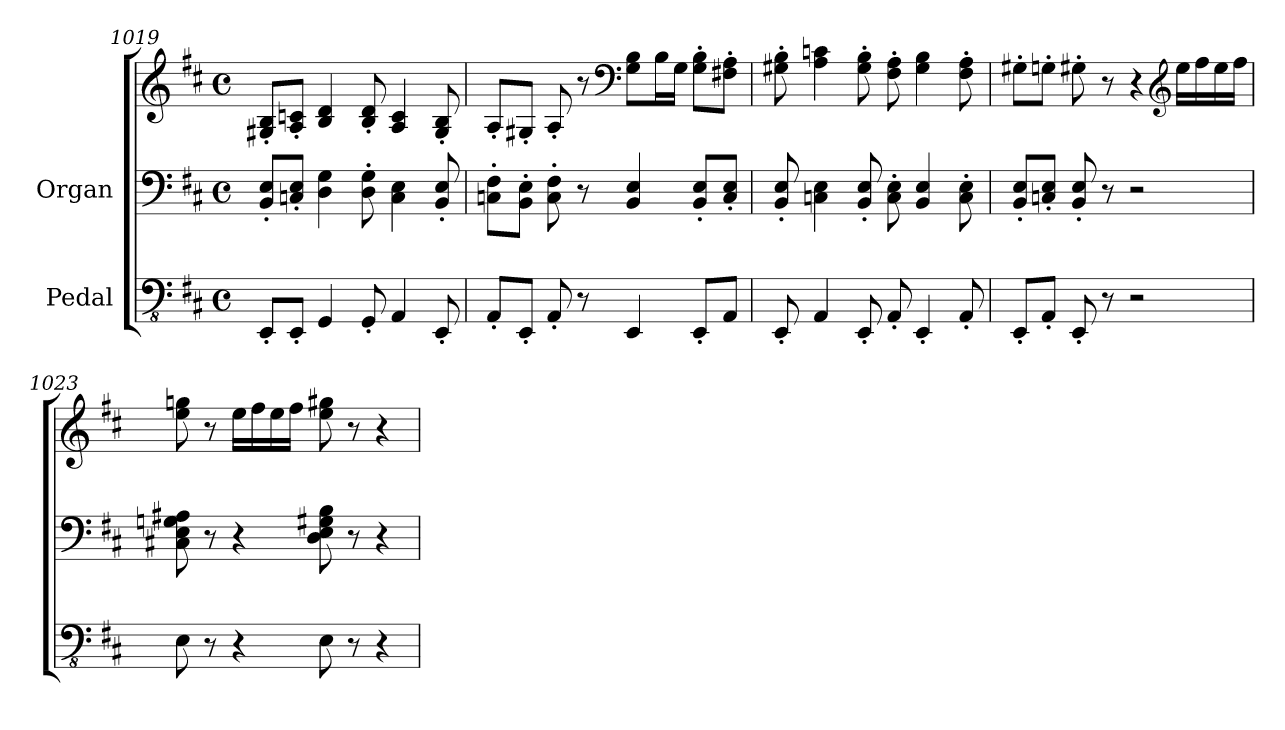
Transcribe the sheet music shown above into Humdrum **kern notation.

**kern	**kern	**kern
*part2	*part1	*part1
*staff3	*staff2	*staff1
*I"Pedal	*I"Organ	*
!!LO:LB:g=z
*clefFv4	*clefF4	*clefG2
*k[f#c#]	*k[f#c#]	*k[f#c#]
*M4/4	*M4/4	*M4/4
*met(c)	*met(c)	*met(c)
=1019	=1019	=1019
8EEE'/L	8BB/' 8E/'L	8G#X/' 8B/'L
8EEE'/J	8Cn/' 8E/'J	8A/' 8cn/'J
4GGG/	4D\ 4G\	4B/ 4d/
8GGG'/	8D\' 8G\'	8B/' 8d/'
4AAA/	4C\ 4E\	4A/ 4c/
8EEE'/	8BB/' 8E/'	8G#/' 8B/'
=1020	=1020	=1020
8AAA'/L	8Cn\' 8F#\'L	8A'/L
8EEE'/J	8BB\' 8E\'J	8G#X'/J
8AAA'/	8C\' 8F#\'	8A'/
8r	8r	8r
*	*	*clefF4
4EEE/	4BB/ 4E/	8G#\ 8B\L
.	.	16B\L
.	.	16G#\JJ
8EEE'/L	8BB/' 8E/'L	8G#\' 8B\'L
8AAA/J	8C/' 8E/'J	8F#X\' 8A\'J
=1021	=1021	=1021
8EEE'/	8BB/' 8E/'	8G#X\' 8B\'
4AAA/	4Cn\ 4E\	4A\ 4cn\
8EEE'/	8BB/' 8E/'	8G#\' 8B\'
8AAA'/	8C\' 8E\'	8F#\' 8A\'
4EEE'/	4BB/ 4E/	4G#\ 4B\
8AAA'/	8C\' 8E\'	8F#\' 8A\'
=1022	=1022	=1022
8EEE'/L	8BB/' 8E/'L	8G#X'\L
8AAA'/J	8Cn/' 8E/'J	8Gn'\J
8EEE'/	8BB/' 8E/'	8G#X'\
8r	8r	8r
2r	2r	4r
*	*	*clefG2
.	.	16ee\LL
.	.	16ff#\
.	.	16ee\
.	.	16ff#\JJ
!!LO:PB:g=z
=1023	=1023	=1023
8EE\	8C#X\ 8E\ 8Gn\ 8A#X\	8ee\ 8ggn\
8r	8r	8r
4r	4r	16ee\LL
.	.	16ff#\
.	.	16ee\
.	.	16ff#\JJ
8EE\	8D\ 8E\ 8G#X\ 8B\	8ee\ 8gg#X\
8r	8r	8r
4r	4r	4r
=	=	=
*-	*-	*-
